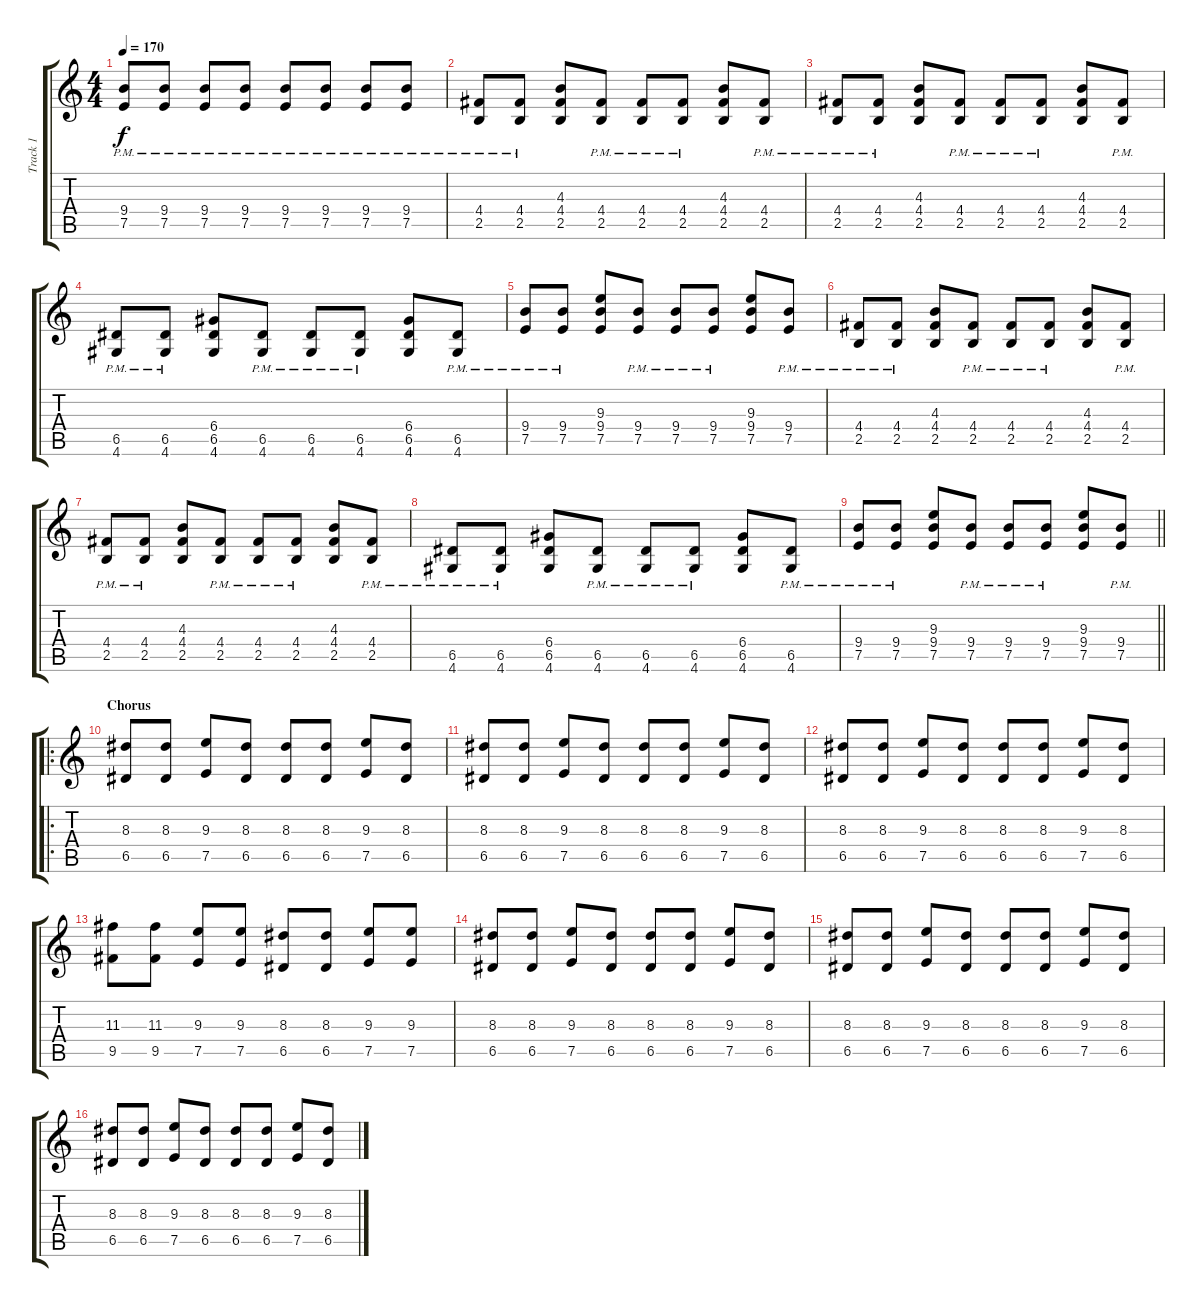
\track ("Track 1" "Track 1") {instrument distortionguitar}
\staff {score tabs}
\tuning (E4 B3 G3 D3 A2 E2) {hide}
\ts (4 4)
\tempo 170
\clef g2
\ks c
(9.4{pm} 7.5{pm}).8{dy f} (9.4{pm} 7.5{pm}).8 (9.4{pm} 7.5{pm}).8 (9.4{pm} 7.5{pm}).8 (9.4{pm} 7.5{pm}).8 (9.4{pm} 7.5{pm}).8 (9.4{pm} 7.5{pm}).8 (9.4{pm} 7.5{pm}).8 |
(4.4{pm} 2.5{pm}).8 (4.4{pm} 2.5{pm}).8 (4.3 4.4 2.5).8 (4.4{pm} 2.5{pm}).8 (4.4{pm} 2.5{pm}).8 (4.4{pm} 2.5{pm}).8 (4.3 4.4 2.5).8 (4.4{pm} 2.5{pm}).8 |
(4.4{pm} 2.5{pm}).8 (4.4{pm} 2.5{pm}).8 (4.3 4.4 2.5).8 (4.4{pm} 2.5{pm}).8 (4.4{pm} 2.5{pm}).8 (4.4{pm} 2.5{pm}).8 (4.3 4.4 2.5).8 (4.4{pm} 2.5{pm}).8 |
(6.5{pm} 4.6{pm}).8 (6.5{pm} 4.6{pm}).8 (6.4 6.5 4.6).8 (6.5{pm} 4.6{pm}).8 (6.5{pm} 4.6{pm}).8 (6.5{pm} 4.6{pm}).8 (6.4 6.5 4.6).8 (6.5{pm} 4.6{pm}).8 |
(9.4{pm} 7.5{pm}).8 (9.4{pm} 7.5{pm}).8 (9.3 9.4 7.5).8 (9.4{pm} 7.5{pm}).8 (9.4{pm} 7.5{pm}).8 (9.4{pm} 7.5{pm}).8 (9.3 9.4 7.5).8 (9.4{pm} 7.5{pm}).8 |
(4.4{pm} 2.5{pm}).8 (4.4{pm} 2.5{pm}).8 (4.3 4.4 2.5).8 (4.4{pm} 2.5{pm}).8 (4.4{pm} 2.5{pm}).8 (4.4{pm} 2.5{pm}).8 (4.3 4.4 2.5).8 (4.4{pm} 2.5{pm}).8 |
(4.4{pm} 2.5{pm}).8 (4.4{pm} 2.5{pm}).8 (4.3 4.4 2.5).8 (4.4{pm} 2.5{pm}).8 (4.4{pm} 2.5{pm}).8 (4.4{pm} 2.5{pm}).8 (4.3 4.4 2.5).8 (4.4{pm} 2.5{pm}).8 |
(6.5{pm} 4.6{pm}).8 (6.5{pm} 4.6{pm}).8 (6.4 6.5 4.6).8 (6.5{pm} 4.6{pm}).8 (6.5{pm} 4.6{pm}).8 (6.5{pm} 4.6{pm}).8 (6.4 6.5 4.6).8 (6.5{pm} 4.6{pm}).8 |
\barLineRight lightlight
(9.4{pm} 7.5{pm}).8 (9.4{pm} 7.5{pm}).8 (9.3 9.4 7.5).8 (9.4{pm} 7.5{pm}).8 (9.4{pm} 7.5{pm}).8 (9.4{pm} 7.5{pm}).8 (9.3 9.4 7.5).8 (9.4{pm} 7.5{pm}).8 |
\ro
\section ("" "Chorus")
(8.3 6.5).8 (8.3 6.5).8 (9.3 7.5).8 (8.3 6.5).8 (8.3 6.5).8 (8.3 6.5).8 (9.3 7.5).8 (8.3 6.5).8 |
(8.3 6.5).8 (8.3 6.5).8 (9.3 7.5).8 (8.3 6.5).8 (8.3 6.5).8 (8.3 6.5).8 (9.3 7.5).8 (8.3 6.5).8 |
(8.3 6.5).8 (8.3 6.5).8 (9.3 7.5).8 (8.3 6.5).8 (8.3 6.5).8 (8.3 6.5).8 (9.3 7.5).8 (8.3 6.5).8 |
(11.3 9.5).8 (11.3 9.5).8 (9.3 7.5).8 (9.3 7.5).8 (8.3 6.5).8 (8.3 6.5).8 (9.3 7.5).8 (9.3 7.5).8 |
(8.3 6.5).8 (8.3 6.5).8 (9.3 7.5).8 (8.3 6.5).8 (8.3 6.5).8 (8.3 6.5).8 (9.3 7.5).8 (8.3 6.5).8 |
(8.3 6.5).8 (8.3 6.5).8 (9.3 7.5).8 (8.3 6.5).8 (8.3 6.5).8 (8.3 6.5).8 (9.3 7.5).8 (8.3 6.5).8 |
(8.3 6.5).8 (8.3 6.5).8 (9.3 7.5).8 (8.3 6.5).8 (8.3 6.5).8 (8.3 6.5).8 (9.3 7.5).8 (8.3 6.5).8
